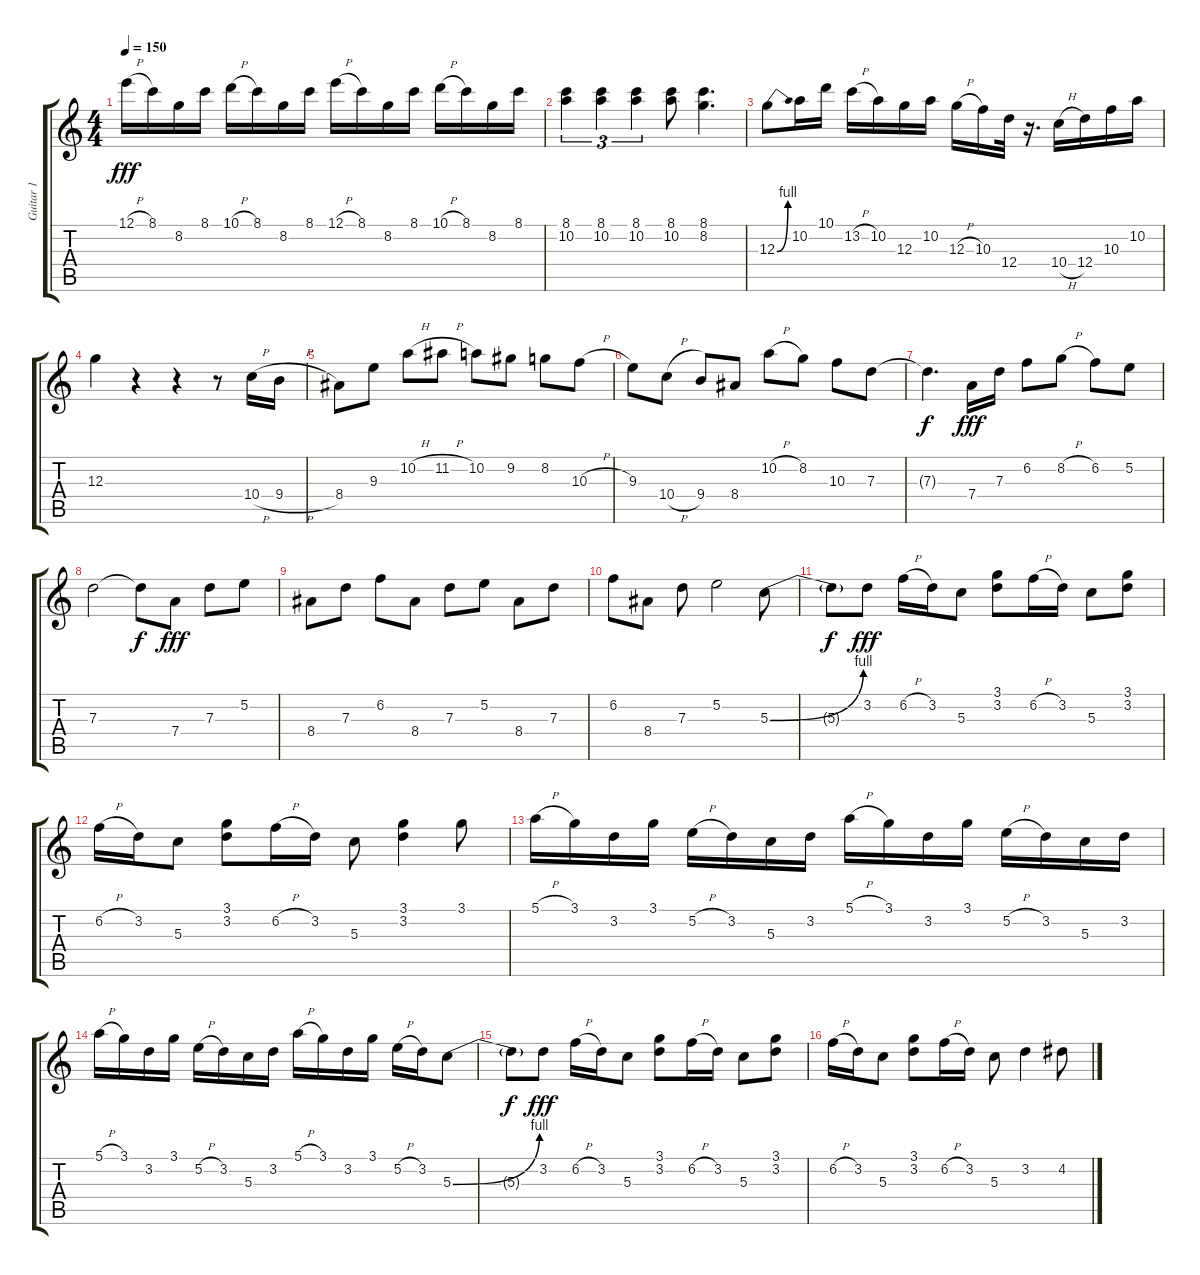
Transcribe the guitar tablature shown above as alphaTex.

\track ("Guitar 1" "Guitar 1") {instrument electricguitarclean}
\staff {score tabs}
\tuning (E4 B3 G3 D3 A2 E2) {hide}
\ts (4 4)
\tempo 150
\clef g2
\ks c
12.1{h}.16{dy fff} 8.1.16 8.2.16 8.1.16 10.1{h}.16 8.1.16 8.2.16 8.1.16 12.1{h}.16 8.1.16 8.2.16 8.1.16 10.1{h}.16 8.1.16 8.2.16 8.1.16 |
(8.1 10.2).4{tu (3 2)} (8.1 10.2).4{tu (3 2)} (8.1 10.2).4{tu (3 2)} (8.1 10.2).8 (8.1 8.2).4{d} |
12.3{be (bend 0 0 60 4)}.8 10.2.16 10.1.16 13.2{h}.16 10.2.16 12.3.16 10.2.16 12.3{h}.16 10.3.16 12.4.32 r.16{d} 10.4{h}.16 12.4.16 10.3.16 10.2.16 |
12.3.4 r.4 r.4 r.8 10.4{h}.16 9.4{h}.16 |
8.4.8 9.3.8 10.2{h}.8 11.2{h}.8 10.2.8 9.2.8 8.2.8 10.3{h}.8 |
9.3.8 10.4{h}.8 9.4.8 8.4.8 10.2{h}.8 8.2.8 10.3.8 7.3.8 |
7.3{t}.4{d dy f} 7.4.16{dy fff} 7.3.16 6.2.8 8.2{h}.8 6.2.8 5.2.8 |
7.3.2 7.3{t}.8{dy f} 7.4.8{dy fff} 7.3.8 5.2.8 |
8.4.8 7.3.8 6.2.8 8.4.8 7.3.8 5.2.8 8.4.8 7.3.8 |
6.2.8 8.4.8 7.3.8 5.2.2 5.3{be (bend 0 0 60 4)}.8 |
5.3{t}.8{dy f} 3.2.8{dy fff} 6.2{h}.16 3.2.16 5.3.8 (3.1 3.2).8 6.2{h}.16 3.2.16 5.3.8 (3.1 3.2).8 |
6.2{h}.16 3.2.16 5.3.8 (3.1 3.2).8 6.2{h}.16 3.2.16 5.3.8 (3.1 3.2).4 3.1.8 |
5.1{h}.16 3.1.16 3.2.16 3.1.16 5.2{h}.16 3.2.16 5.3.16 3.2.16 5.1{h}.16 3.1.16 3.2.16 3.1.16 5.2{h}.16 3.2.16 5.3.16 3.2.16 |
5.1{h}.16{txt ""} 3.1.16 3.2.16 3.1.16 5.2{h}.16 3.2.16 5.3.16 3.2.16 5.1{h}.16 3.1.16 3.2.16 3.1.16 5.2{h}.16 3.2.16 5.3{be (bend 0 0 60 4)}.8 |
5.3{t}.8{dy f} 3.2.8{dy fff} 6.2{h}.16 3.2.16 5.3.8 (3.1 3.2).8 6.2{h}.16 3.2.16 5.3.8 (3.1 3.2).8 |
6.2{h}.16 3.2.16 5.3.8 (3.1 3.2).8 6.2{h}.16 3.2.16 5.3.8 3.2.4 4.2{h}.8
